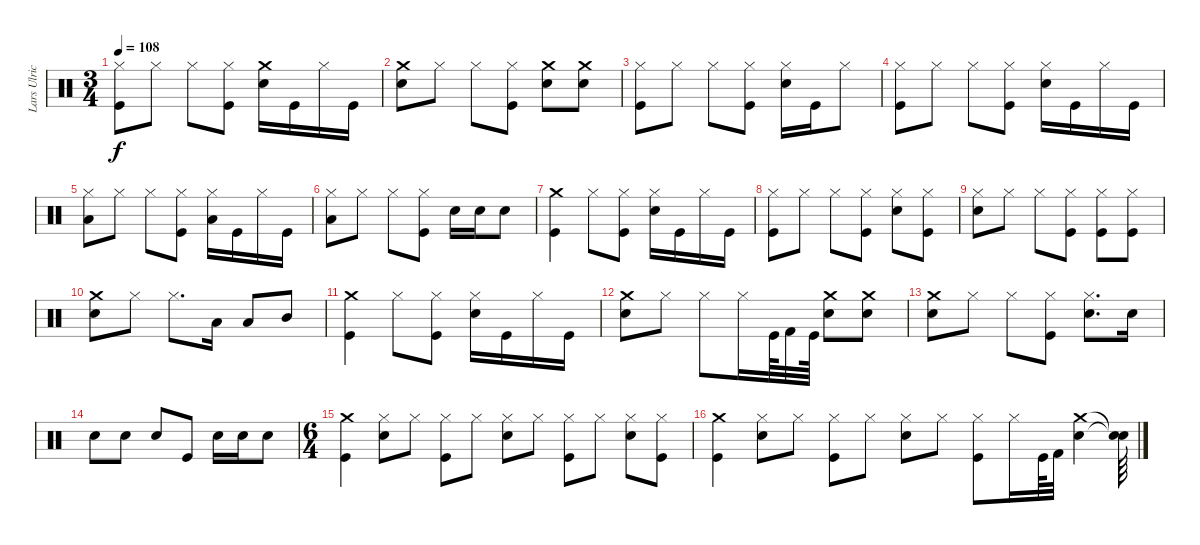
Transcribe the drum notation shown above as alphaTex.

\track ("Lars Ulrich" "Lars Ulric") {instrument percussion}
\staff {score}
\articulation defaults
\ts (3 4)
\tempo 108
\clef neutral
\ks c
("Hi-Hat (closed)" "Kick (hit)").8{dy f} "Hi-Hat (closed)".8 "Hi-Hat (closed)".8 ("Kick (hit)" "Hi-Hat (closed)").8 ("Crash medium (hit)" "Snare (hit) 2").16 "Kick (hit)".16 "Hi-Hat (closed)".16 "Kick (hit)".16 |
("Crash medium (hit)" "Snare (hit) 2").8 "Hi-Hat (closed)".8 "Hi-Hat (closed)".8 ("Kick (hit)" "Hi-Hat (closed)").8 ("Crash medium (hit)" "Snare (hit) 2").8 ("Snare (hit) 2" "Crash medium (hit)").8 |
("Hi-Hat (closed)" "Kick (hit)").8 "Hi-Hat (closed)".8 "Hi-Hat (closed)".8 ("Kick (hit)" "Hi-Hat (closed)").8 ("Hi-Hat (closed)" "Snare (hit) 2").16 "Kick (hit)".16 "Hi-Hat (closed)".8 |
("Hi-Hat (closed)" "Kick (hit)").8 "Hi-Hat (closed)".8 "Hi-Hat (closed)".8 ("Kick (hit)" "Hi-Hat (closed)").8 ("Hi-Hat (closed)" "Snare (hit) 2").16 "Kick (hit)".16 "Hi-Hat (closed)".16 "Kick (hit)".16 |
("Hi-Hat (closed)" "Low Tom (hit)").8 "Hi-Hat (closed)".8 "Hi-Hat (closed)".8 ("Kick (hit)" "Hi-Hat (closed)").8 ("Hi-Hat (closed)" "Low Tom (hit)").16 "Kick (hit)".16 "Hi-Hat (closed)".16 "Kick (hit)".16 |
("Hi-Hat (closed)" "Low Tom (hit)").8 "Hi-Hat (closed)".8 "Hi-Hat (closed)".8 ("Kick (hit)" "Hi-Hat (closed)").8 "Snare (hit) 2".16 "Snare (hit) 2".16 "Snare (hit) 2".8 |
("Kick (hit)" "Crash medium (hit)").4 "Hi-Hat (closed)".8 ("Kick (hit)" "Hi-Hat (closed)").8 ("Hi-Hat (closed)" "Snare (hit) 2").16 "Kick (hit)".16 "Hi-Hat (closed)".16 "Kick (hit)".16 |
("Hi-Hat (closed)" "Kick (hit)").8 "Hi-Hat (closed)".8 "Hi-Hat (closed)".8 ("Kick (hit)" "Hi-Hat (closed)").8 ("Hi-Hat (closed)" "Snare (hit) 2").8 ("Kick (hit)" "Hi-Hat (closed)").8 |
("Hi-Hat (closed)" "Snare (hit) 2").8 "Hi-Hat (closed)".8 "Hi-Hat (closed)".8 ("Kick (hit)" "Hi-Hat (closed)").8 ("Hi-Hat (closed)" "Kick (hit)").8 ("Hi-Hat (closed)" "Kick (hit)").8 |
("Crash medium (hit)" "Snare (hit) 2").8 "Hi-Hat (closed)".8 "Hi-Hat (closed)".8{d} "Low Tom (hit)".16 "Low Tom (hit)".8 "Mid Tom (hit)".8 |
("Crash medium (hit)" "Kick (hit)").4 "Hi-Hat (closed)".8 ("Kick (hit)" "Hi-Hat (closed)").8 ("Hi-Hat (closed)" "Snare (hit) 2").16 "Kick (hit)".16 "Hi-Hat (closed)".16 "Kick (hit)".16 |
("Crash medium (hit)" "Snare (hit) 2").8 "Hi-Hat (closed)".8 "Hi-Hat (closed)".8 "Hi-Hat (closed)".16 "Kick (hit)".64 "Kick (hit) 2".32 "Kick (hit)".64 ("Crash medium (hit)" "Snare (hit) 2").8 ("Crash medium (hit)" "Snare (hit) 2").8 |
("Crash medium (hit)" "Snare (hit) 2").8 "Hi-Hat (closed)".8 "Hi-Hat (closed)".8 ("Kick (hit)" "Hi-Hat (closed)").8 ("Hi-Hat (closed)" "Snare (hit) 2").8{d} "Snare (hit) 2".16 |
"Snare (hit) 2".8 "Snare (hit) 2".8 "Snare (hit) 2".8 "Kick (hit)".8 "Snare (hit) 2".16 "Snare (hit) 2".16 "Snare (hit) 2".8 |
\ts (6 4)
("Kick (hit)" "Crash medium (hit)").4 ("Hi-Hat (closed)" "Snare (hit) 2").8 "Hi-Hat (closed)".8 ("Hi-Hat (closed)" "Kick (hit)").8 "Hi-Hat (closed)".8 ("Snare (hit) 2" "Hi-Hat (closed)").8 "Hi-Hat (closed)".8 ("Hi-Hat (closed)" "Kick (hit)").8 "Hi-Hat (closed)".8 ("Snare (hit) 2" "Hi-Hat (closed)").8 ("Kick (hit)" "Hi-Hat (closed)").8 |
("Crash medium (hit)" "Kick (hit)").4 ("Hi-Hat (closed)" "Snare (hit) 2").8 "Hi-Hat (closed)".8 ("Hi-Hat (closed)" "Kick (hit)").8 "Hi-Hat (closed)".8 ("Snare (hit) 2" "Hi-Hat (closed)").8 "Hi-Hat (closed)".8 ("Hi-Hat (closed)" "Kick (hit)").8 "Hi-Hat (closed)".16 "Kick (hit)".64 "Kick (hit) 2".32 ("Crash medium (hit)" "Snare (hit) 2").4 ("Snare (hit)"{t} "Snare (hit)"{t}).64
